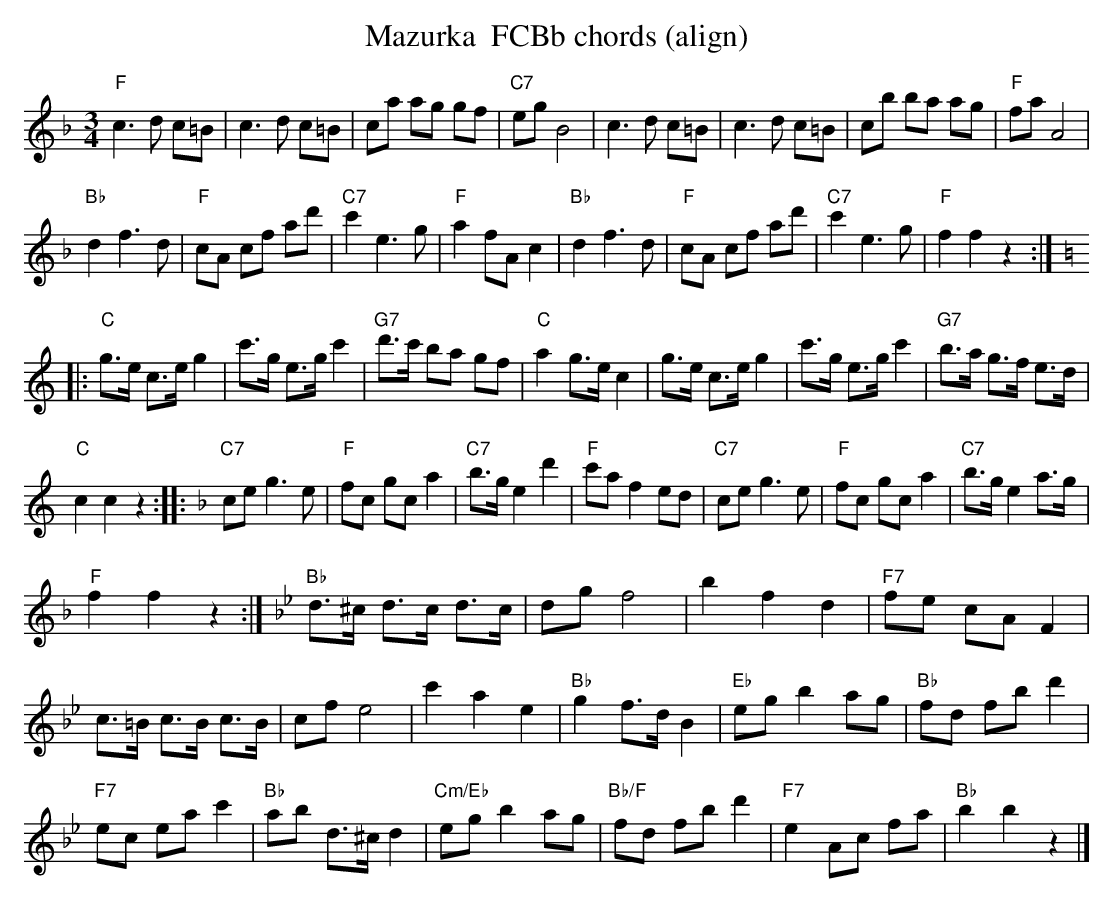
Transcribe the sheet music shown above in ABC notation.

X:1
T: Mazurka  FCBb chords (align)
M:3/4
L:1/8
K:F %%MIDI gchordon
"F"c3d c=B | c3d c=B | ca ag gf | "C7"egB4 | c3d c=B | c3d c=B | \
cb ba ag | "F"faA4 |
 "Bb"d2f3d | "F"cA cf ad' | "C7"c'2e3g | "F"a2fAc2 | \
"Bb"d2f3d | "F"cA cf ad' | "C7"c'2e3g | "F"f2f2z2 :: [K:C]
 "C"g>e c>eg2 | c'>g e>gc'2 | \
"G7"d'>c' ba gf | "C"a2g>ec2 | g>e c>eg2 | c'>g e>gc'2 | "G7"b>a g>f e>d |
 "C"c2c2z2 :: [K:F] \
"C7"ceg3e | "F"fc gca2 | "C7"b>ge2d'2 | "F"c'af2ed | "C7"ceg3e | "F"fc gca2 | \
"C7"b>ge2a>g |
 "F"f2f2z2 :| [K:Bb] "Bb"d>^c d>c d>c | dgf4 | b2f2d2 | "F7"fe cAF2 |
c>=B c>B c>B | cfe4 | c'2a2e2 | "Bb"g2f>dB2 | "Eb"egb2ag | "Bb"fd fbd'2 |
"F7"ec eac'2 | "Bb"ab d>^cd2 | "Cm/Eb"egb2ag | "Bb/F"fd fbd'2 | "F7"e2Ac fa | "Bb"b2b2z2 |]
